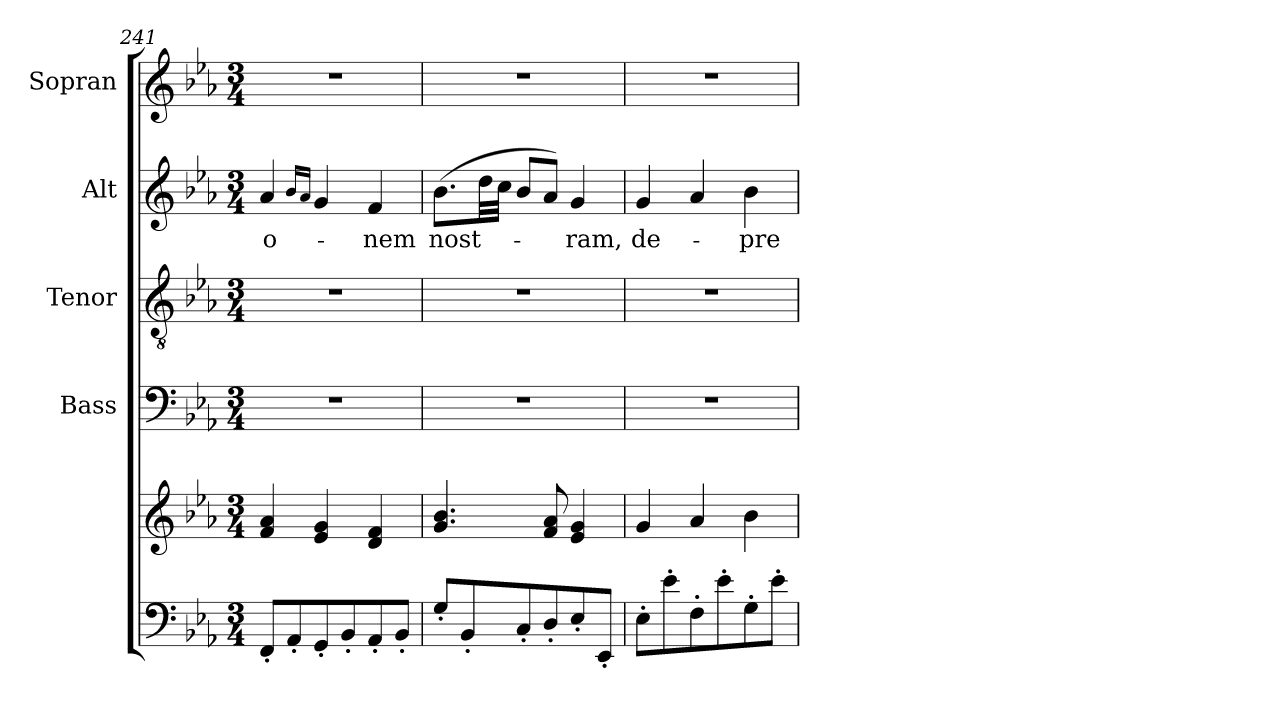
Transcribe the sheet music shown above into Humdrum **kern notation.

**kern	**kern	**kern	**kern	**kern	**text	**kern
*part5	*part5	*part4	*part3	*part2	*part2	*part1
*staff6	*staff5	*staff4	*staff3	*staff2	*staff2	*staff1
*	*	*I"Bass	*I"Tenor	*I"Alt	*	*I"Sopran
*	*	*I'B.	*I'T.	*I'A.	*	*I'S.
!!LO:PB:g=z
*clefF4	*clefG2	*clefF4	*clefGv2	*clefG2	*	*clefG2
*k[b-e-a-]	*k[b-e-a-]	*k[b-e-a-]	*k[b-e-a-]	*k[b-e-a-]	*	*k[b-e-a-]
*E-:	*E-:	*E-:	*E-:	*E-:	*	*E-:
*M3/4	*M3/4	*M3/4	*M3/4	*M3/4	*	*M3/4
=241	=241	=241	=241	=241	=241	=241
!	!	!	!	!	!LO:LY:b	!
8FF'</L	4f/ 4a-/	2.r	2.r	4a-/	-o-	2.r
8AA-'</	.	.	.	.	.	.
.	.	.	.	16qb-/LL	.	.
.	.	.	.	16qa-/JJ	.	.
8GG'</	4e-/ 4g/	.	.	4g/	.	.
8BB-'</	.	.	.	.	.	.
!	!	!	!	!	!LO:LY:b	!
8AA-'</	4d/ 4f/	.	.	4f/	-nem	.
8BB-'</J	.	.	.	.	.	.
=242	=242	=242	=242	=242	=242	=242
!	!	!	!	!	!LO:LY:b	!
8G'</L	4.g/ 4.b-/	2.r	2.r	(>8.b-\L	nost-	2.r
8BB-'</	.	.	.	.	.	.
.	.	.	.	32dd\LL	.	.
.	.	.	.	32cc\JJJ	.	.
8C'</	.	.	.	8b-/L	.	.
8D'</	8f/ 8a-/	.	.	8a-/J)	.	.
!	!	!	!	!	!LO:LY:b	!
8E-'</	4e-/ 4g/	.	.	4g/	-ram,	.
8EE-'</J	.	.	.	.	.	.
=243	=243	=243	=243	=243	=243	=243
!	!	!	!	!	!LO:LY:b	!
8E-'>\L	4g/	2.r	2.r	4g/	de-	2.r
8e-'>\	.	.	.	.	.	.
8F'>\	4a-/	.	.	4a-/	.	.
8e-'>\	.	.	.	.	.	.
!	!	!	!	!	!LO:LY:b	!
8G'>\	4b-\	.	.	4b-\	-pre-	.
8e-'>\J	.	.	.	.	.	.
=	=	=	=	=	=	=
*-	*-	*-	*-	*-	*-	*-
